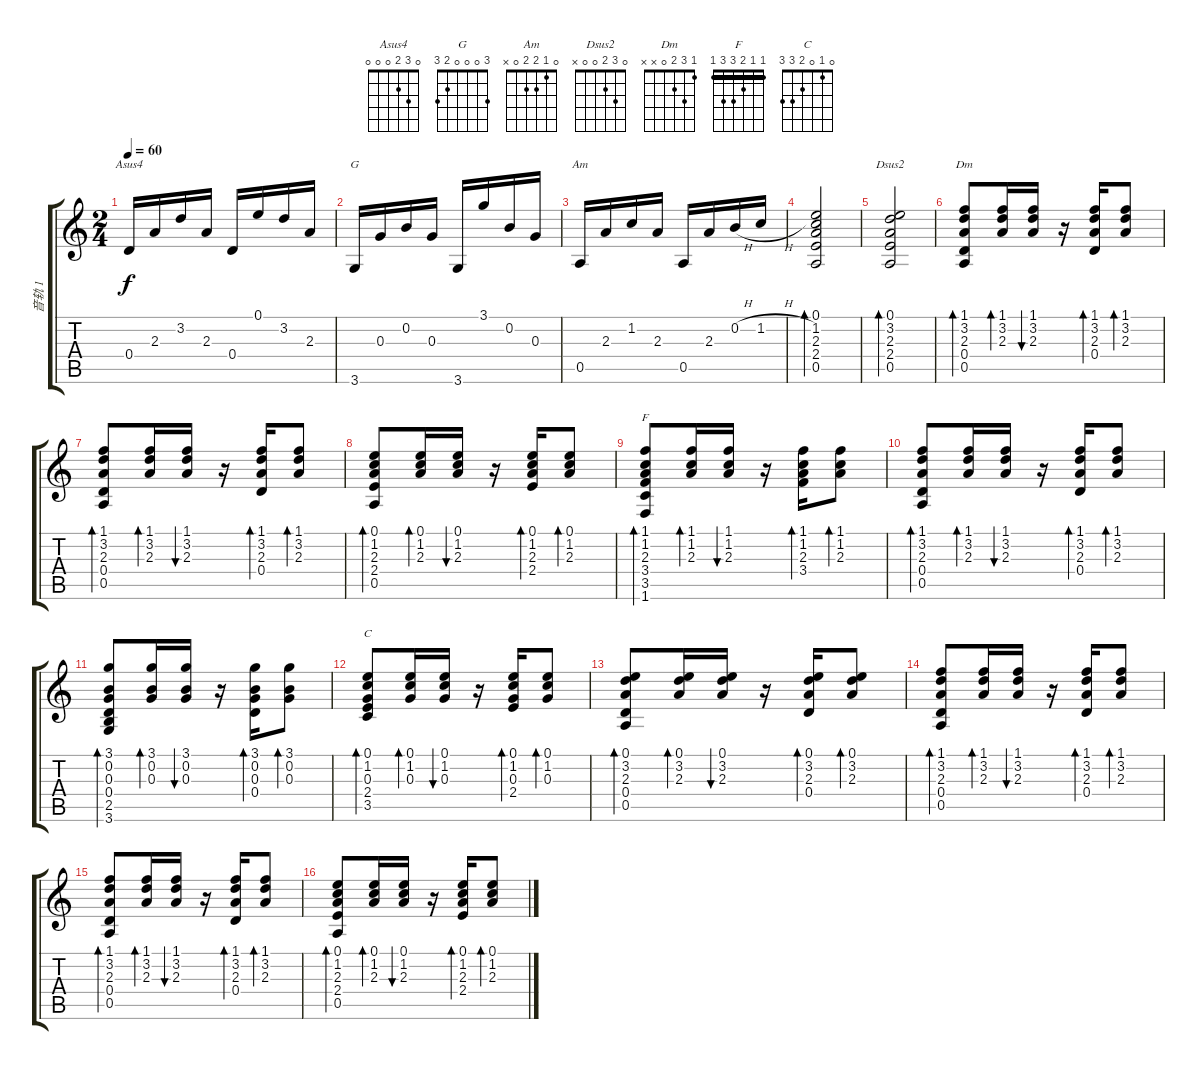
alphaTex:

\track ("音轨 1" "音轨 1") {instrument acousticguitarnylon}
\staff {score tabs}
\tuning (E4 B3 G3 D3 A2 E2) {hide}
\chord ("Asus4" 0 3 2 0 0 0)
\chord ("G" 3 0 0 0 2 3)
\chord ("Am" 0 1 2 2 0 x)
\chord ("Dsus2" 0 3 2 0 0 x)
\chord ("Dm" 1 3 2 0 x x)
\chord ("F" 1 1 2 3 3 1) {barre 1}
\chord ("C" 0 1 0 2 3 3)
\ts (2 4)
\tempo 60
\clef g2
\ks c
0.4.16{ch "Asus4" dy f} 2.3.16 3.2.16 2.3.16 0.4.16 0.1.16 3.2.16 2.3.16 |
3.6.16{ch "G"} 0.3.16 0.2.16 0.3.16 3.6.16 3.1.16 0.2.16 0.3.16 |
0.5.16{ch "Am"} 2.3.16 1.2.16 2.3.16 0.5.16 2.3.16 0.2{h}.16 1.2{h}.16 |
(0.1 1.2 2.3 2.4 0.5).2{bd 60} |
(0.1 3.2 2.3 2.4 0.5).2{bd 60 ch "Dsus2"} |
(1.1 3.2 2.3 0.4 0.5).8{bd 60 ch "Dm"} (1.1 3.2 2.3).16{bd 60} (1.1 3.2 2.3).16{bu 60} r.16 (1.1 3.2 2.3 0.4).16{bd 60} (1.1 3.2 2.3).8{bd 60} |
(1.1 3.2 2.3 0.4 0.5).8{bd 60} (1.1 3.2 2.3).16{bd 60} (1.1 3.2 2.3).16{bu 60} r.16 (1.1 3.2 2.3 0.4).16{bd 60} (1.1 3.2 2.3).8{bd 60} |
(0.1 1.2 2.3 2.4 0.5).8{bd 60} (0.1 1.2 2.3).16{bd 60} (0.1 1.2 2.3).16{bu 60} r.16 (0.1 1.2 2.3 2.4).16{bd 60} (0.1 1.2 2.3).8{bd 60} |
(1.1 1.2 2.3 3.4 3.5 1.6).8{bd 60 ch "F"} (1.1 1.2 2.3).16{bd 60} (1.1 1.2 2.3).16{bu 60} r.16 (1.1 1.2 2.3 3.4).16{bd 60} (1.1 1.2 2.3).8{bd 60} |
(1.1 3.2 2.3 0.4 0.5).8{bd 60} (1.1 3.2 2.3).16{bd 60} (1.1 3.2 2.3).16{bu 60} r.16 (1.1 3.2 2.3 0.4).16{bd 60} (1.1 3.2 2.3).8{bd 60} |
(3.1 0.2 0.3 0.4 2.5 3.6).8{bd 60} (3.1 0.2 0.3).16{bd 60} (3.1 0.2 0.3).16{bu 60} r.16 (3.1 0.2 0.3 0.4).16{bd 60} (3.1 0.2 0.3).8{bd 60} |
(0.1 1.2 0.3 2.4 3.5).8{bd 60 ch "C"} (0.1 1.2 0.3).16{bd 60} (0.1 1.2 0.3).16{bu 60} r.16 (0.1 1.2 0.3 2.4).16{bd 60} (0.1 1.2 0.3).8{bd 60} |
(0.1 3.2 2.3 0.4 0.5).8{bd 60} (0.1 3.2 2.3).16{bd 60} (0.1 3.2 2.3).16{bu 60} r.16 (0.1 3.2 2.3 0.4).16{bd 60} (0.1 3.2 2.3).8{bd 60} |
(1.1 3.2 2.3 0.4 0.5).8{bd 60} (1.1 3.2 2.3).16{bd 60} (1.1 3.2 2.3).16{bu 60} r.16 (1.1 3.2 2.3 0.4).16{bd 60} (1.1 3.2 2.3).8{bd 60} |
(1.1 3.2 2.3 0.4 0.5).8{bd 60} (1.1 3.2 2.3).16{bd 60} (1.1 3.2 2.3).16{bu 60} r.16 (1.1 3.2 2.3 0.4).16{bd 60} (1.1 3.2 2.3).8{bd 60} |
(0.1 1.2 2.3 2.4 0.5).8{bd 60} (0.1 1.2 2.3).16{bd 60} (0.1 1.2 2.3).16{bu 60} r.16 (0.1 1.2 2.3 2.4).16{bd 60} (0.1 1.2 2.3).8{bd 60}
